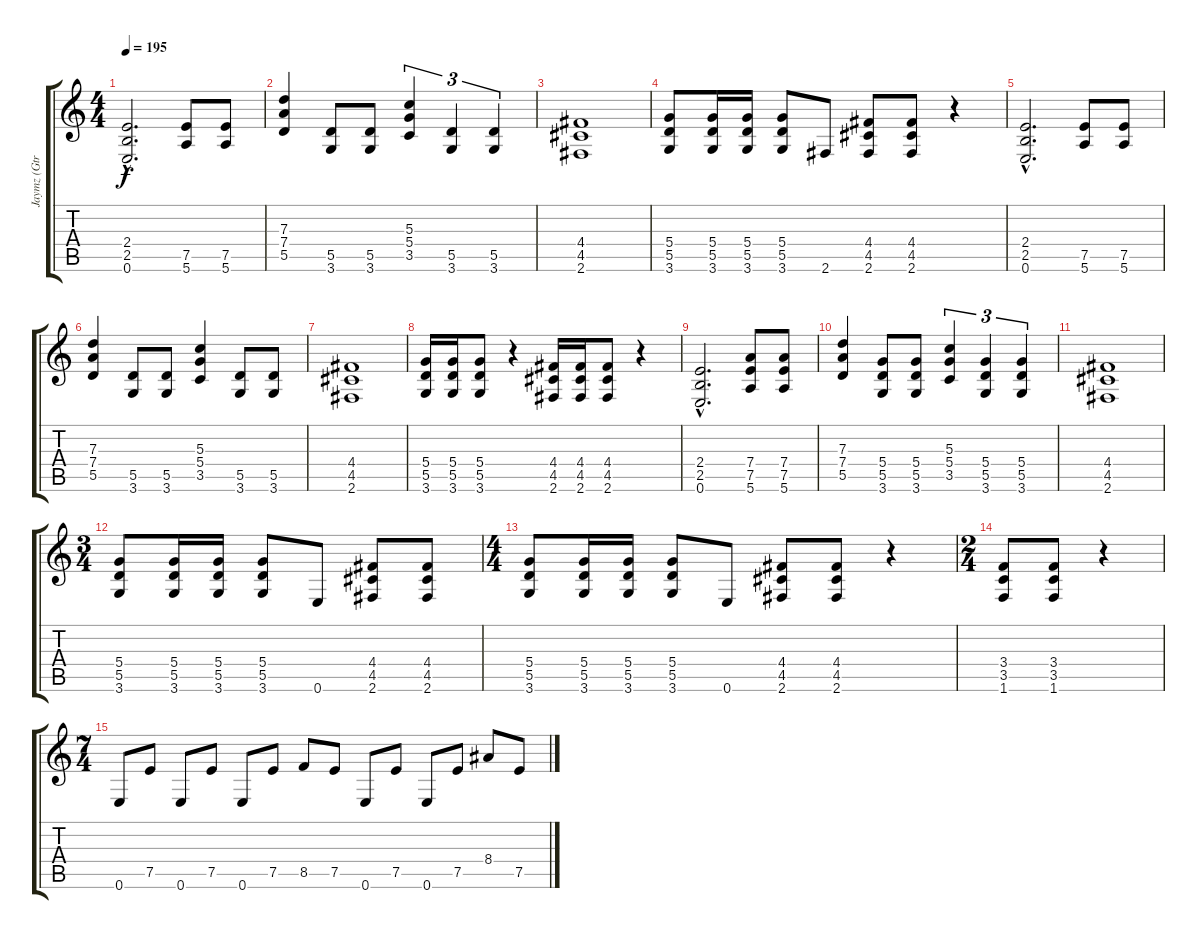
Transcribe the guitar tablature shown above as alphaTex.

\track ("Jaymz (Gtr 1)" "Jaymz (Gtr") {instrument distortionguitar}
\staff {score tabs}
\tuning (E4 B3 G3 D3 A2 E2) {hide}
\ts (4 4)
\tempo 195
\clef g2
\ks c
(2.4{hac} 2.5{hac} 0.6{hac}).2{d dy f} (7.5 5.6).8 (7.5 5.6).8 |
(7.3 7.4 5.5).4 (5.5 3.6).8 (5.5 3.6).8 (5.3 5.4 3.5).4{tu (3 2)} (5.5 3.6).4{tu (3 2)} (5.5 3.6).4{tu (3 2)} |
(4.4 4.5 2.6).1 |
(5.4 5.5 3.6).8 (5.4 5.5 3.6).16 (5.4 5.5 3.6).16 (5.4 5.5 3.6).8 2.6.8 (4.4 4.5 2.6).8 (4.4 4.5 2.6).8 r.4 |
(2.4{hac} 2.5{hac} 0.6{hac}).2{d} (7.5 5.6).8 (7.5 5.6).8 |
(7.3 7.4 5.5).4 (5.5 3.6).8 (5.5 3.6).8 (5.3 5.4 3.5).4 (5.5 3.6).8 (5.5 3.6).8 |
(4.4 4.5 2.6).1 |
(5.4 5.5 3.6).16 (5.4 5.5 3.6).16 (5.4 5.5 3.6).8 r.4 (4.4 4.5 2.6).16 (4.4 4.5 2.6).16 (4.4 4.5 2.6).8 r.4 |
(2.4{hac} 2.5{hac} 0.6{hac}).2{d} (7.4 7.5 5.6).8 (7.4 7.5 5.6).8 |
(7.3 7.4 5.5).4 (5.4 5.5 3.6).8 (5.4 5.5 3.6).8 (5.3 5.4 3.5).4{tu (3 2)} (5.4 5.5 3.6).4{tu (3 2)} (5.4 5.5 3.6).4{tu (3 2)} |
(4.4 4.5 2.6).1 |
\ts (3 4)
(5.4 5.5 3.6).8 (5.4 5.5 3.6).16 (5.4 5.5 3.6).16 (5.4 5.5 3.6).8 0.6.8 (4.4 4.5 2.6).8 (4.4 4.5 2.6).8 |
\ts (4 4)
(5.4 5.5 3.6).8 (5.4 5.5 3.6).16 (5.4 5.5 3.6).16 (5.4 5.5 3.6).8 0.6.8 (4.4 4.5 2.6).8 (4.4 4.5 2.6).8 r.4 |
\ts (2 4)
(3.4 3.5 1.6).8 (3.4 3.5 1.6).8 r.4 |
\ts (7 4)
0.6.8 7.5.8 0.6.8 7.5.8 0.6.8 7.5.8 8.5.8 7.5.8 0.6.8 7.5.8 0.6.8 7.5.8 8.4.8 7.5.8
